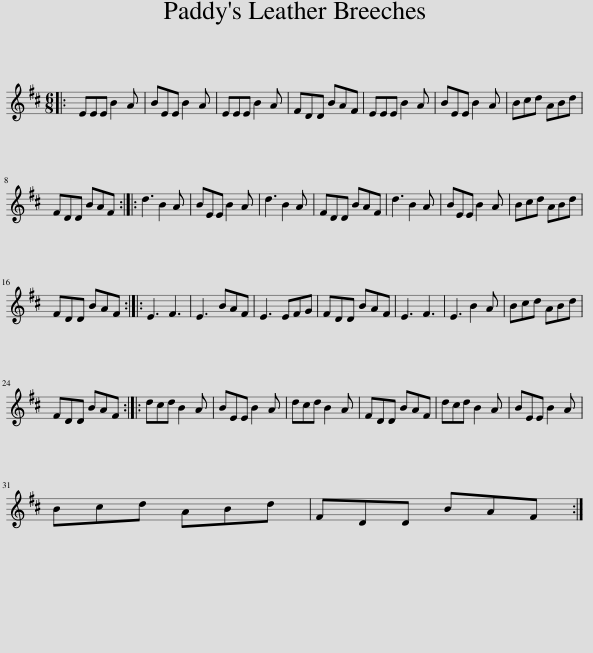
X:1
L:1/8
M:6/8
I:linebreak $
K:D
V:1 treble
V:1
|: EEE B2 A | BEE B2 A | EEE B2 A | FDD BAF | EEE B2 A | %5
 BEE B2 A | Bcd ABd |$ FDD BAF :: d3 B2 A | BEE B2 A | %10
 d3 B2 A | FDD BAF | d3 B2 A | BEE B2 A | Bcd ABd |$ %15
 FDD BAF :: E3 F3 | E3 BAF | E3 EFG | FDD BAF | %20
 E3 F3 | E3 B2 A | Bcd ABd |$ FDD BAF :: dcd B2 A | %25
 BEE B2 A | dcd B2 A | FDD BAF | dcd B2 A | BEE B2 A |$ %30
 Bcd ABd | FDD BAF :| %32
